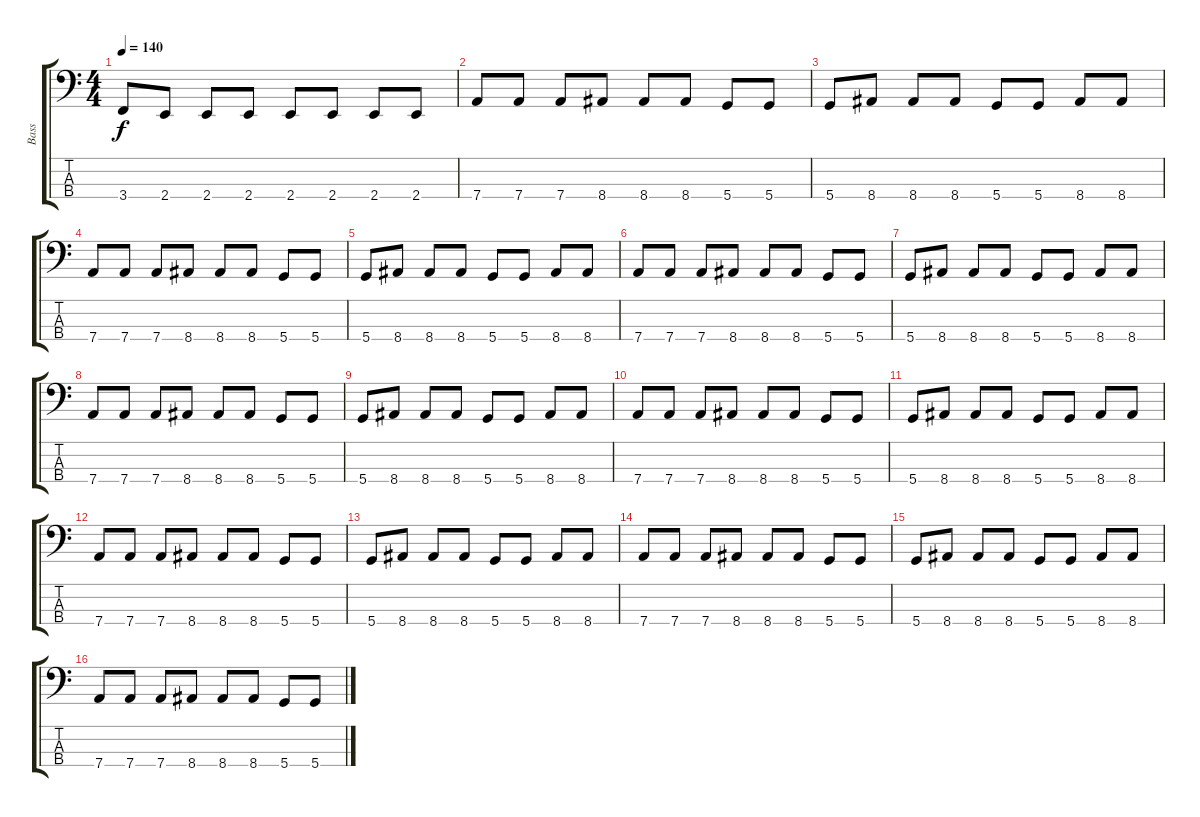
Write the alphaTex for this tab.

\track ("Bass" "Bass") {instrument electricbassfinger}
\staff {score tabs}
\tuning (G2 D2 A1 D1) {hide}
\ts (4 4)
\tempo 140
\clef f4
\ks c
3.4.8{dy f} 2.4.8 2.4.8 2.4.8 2.4.8 2.4.8 2.4.8 2.4.8 |
7.4.8 7.4.8 7.4.8 8.4.8 8.4.8 8.4.8 5.4.8 5.4.8 |
5.4.8 8.4.8 8.4.8 8.4.8 5.4.8 5.4.8 8.4.8 8.4.8 |
7.4.8 7.4.8 7.4.8 8.4.8 8.4.8 8.4.8 5.4.8 5.4.8 |
5.4.8 8.4.8 8.4.8 8.4.8 5.4.8 5.4.8 8.4.8 8.4.8 |
7.4.8 7.4.8 7.4.8 8.4.8 8.4.8 8.4.8 5.4.8 5.4.8 |
5.4.8 8.4.8 8.4.8 8.4.8 5.4.8 5.4.8 8.4.8 8.4.8 |
7.4.8 7.4.8 7.4.8 8.4.8 8.4.8 8.4.8 5.4.8 5.4.8 |
5.4.8 8.4.8 8.4.8 8.4.8 5.4.8 5.4.8 8.4.8 8.4.8 |
7.4.8 7.4.8 7.4.8 8.4.8 8.4.8 8.4.8 5.4.8 5.4.8 |
5.4.8 8.4.8 8.4.8 8.4.8 5.4.8 5.4.8 8.4.8 8.4.8 |
7.4.8 7.4.8 7.4.8 8.4.8 8.4.8 8.4.8 5.4.8 5.4.8 |
5.4.8 8.4.8 8.4.8 8.4.8 5.4.8 5.4.8 8.4.8 8.4.8 |
7.4.8 7.4.8 7.4.8 8.4.8 8.4.8 8.4.8 5.4.8 5.4.8 |
5.4.8 8.4.8 8.4.8 8.4.8 5.4.8 5.4.8 8.4.8 8.4.8 |
7.4.8 7.4.8 7.4.8 8.4.8 8.4.8 8.4.8 5.4.8 5.4.8
